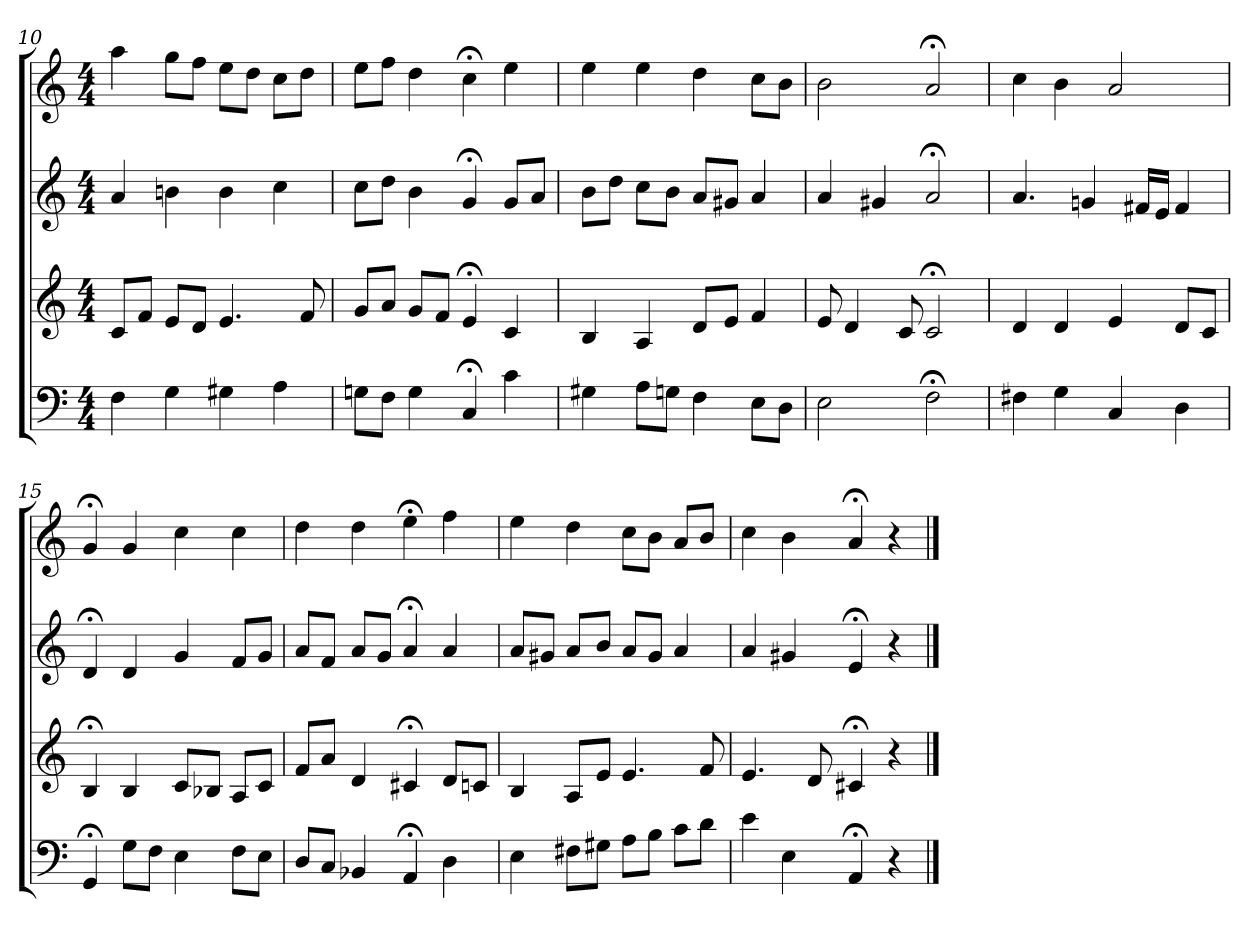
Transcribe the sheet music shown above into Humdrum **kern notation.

**kern	**kern	**kern	**kern
*part4	*part3	*part2	*part1
*staff4	*staff3	*staff2	*staff1
*clefF4	*clefG2	*clefG2	*clefG2
*k[]	*k[]	*k[]	*k[]
*C:	*C:	*C:	*a:
*M4/4	*M4/4	*M4/4	*M4/4
=10	=10	=10	=10
4F	8c/L	4a	4aa
.	8f/J	.	.
4G	8e/L	4bn	8gg\L
.	8d/J	.	8ff\J
4G#X	4.e	4b	8ee\L
.	.	.	8dd\J
4A	.	4cc	8cc\L
.	8f	.	8dd\J
=11	=11	=11	=11
8Gn\L	8g/L	8cc\L	8ee\L
8F\J	8a/J	8dd\J	8ff\J
4G	8g/L	4b	4dd
.	8f/J	.	.
4C;<	4e;<	4g;<	4cc;<
4c	4c	8g/L	4ee
.	.	8a/J	.
=12	=12	=12	=12
4G#X	4B	8b\L	4ee
.	.	8dd\J	.
8A\L	4A	8cc\L	4ee
8Gn\J	.	8b\J	.
4F	8d/L	8a/L	4dd
.	8e/J	8g#X/J	.
8E\L	4f	4a	8cc\L
8D\J	.	.	8b\J
=13	=13	=13	=13
2E	8e	4a	2b
.	4d	.	.
.	.	4g#X	.
.	8c	.	.
2F;<	2c;<	2a;<	2a;<
=14	=14	=14	=14
4F#X	4d	4.a	4cc
4G	4d	.	4b
.	.	4gn	.
4C	4e	.	2a
.	.	16f#X/LL	.
.	.	16e/JJ	.
4D	8d/L	4f#	.
.	8c/J	.	.
=15	=15	=15	=15
4GG;<	4B;<	4d;<	4g;<
8G\L	4B	4d	4g
8F\J	.	.	.
4E	8c/L	4g	4cc
.	8B-X/J	.	.
8F\L	8A/L	8f/L	4cc
8E\J	8c/J	8g/J	.
=16	=16	=16	=16
8D/L	8f/L	8a/L	4dd
8C/J	8a/J	8f/J	.
4BB-X	4d	8a/L	4dd
.	.	8g/J	.
4AA;<	4c#X;<	4a;<	4ee;<
4D	8d/L	4a	4ff
.	8cn/J	.	.
=17	=17	=17	=17
4E	4B	8a/L	4ee
.	.	8g#X/J	.
8F#X\L	8A/L	8a/L	4dd
8G#X\J	8e/J	8b/J	.
8A\L	4.e	8a/L	8cc\L
8B\J	.	8g#/J	8b\J
8c\L	.	4a	8a/L
8d\J	8f	.	8b/J
=18	=18	=18	=18
4e	4.e	4a	4cc
4E	.	4g#X	4b
.	8d	.	.
4AA;<	4c#X;<	4e;<	4a;<
4r	4r	4r	4r
==	==	==	==
*-	*-	*-	*-
